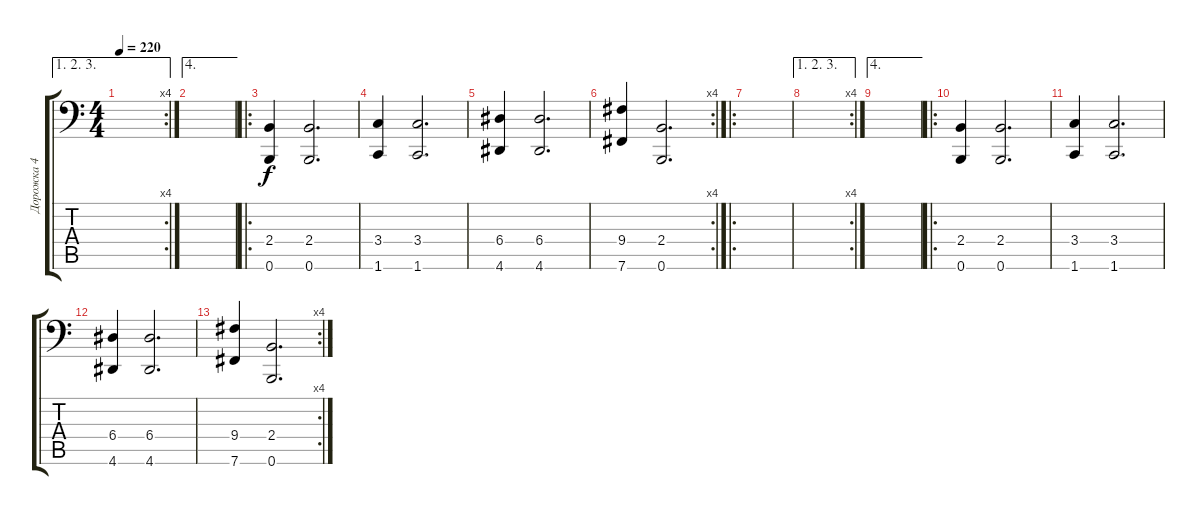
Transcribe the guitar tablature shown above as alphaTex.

\track ("Дорожка 4" "Дорожка 4") {instrument electricbasspick}
\staff {score tabs}
\tuning (B2 Gb2 D2 A1 E1 B0) {hide}
\ae (1 2 3)
\rc 4
\ts (4 4)
\tempo 220
\clef f4
\ks c
|
\ae 4
|
\ro
(2.4 0.6).4 (2.4 0.6).2{d} |
(3.4 1.6).4 (3.4 1.6).2{d} |
(6.4 4.6).4 (6.4 4.6).2{d} |
\rc 4
(9.4 7.6).4 (2.4 0.6).2{d} |
\ro
|
\ae (1 2 3)
\rc 4
|
\ae 4
|
\ro
(2.4 0.6).4 (2.4 0.6).2{d} |
(3.4 1.6).4 (3.4 1.6).2{d} |
(6.4 4.6).4 (6.4 4.6).2{d} |
\rc 4
(9.4 7.6).4 (2.4 0.6).2{d}
